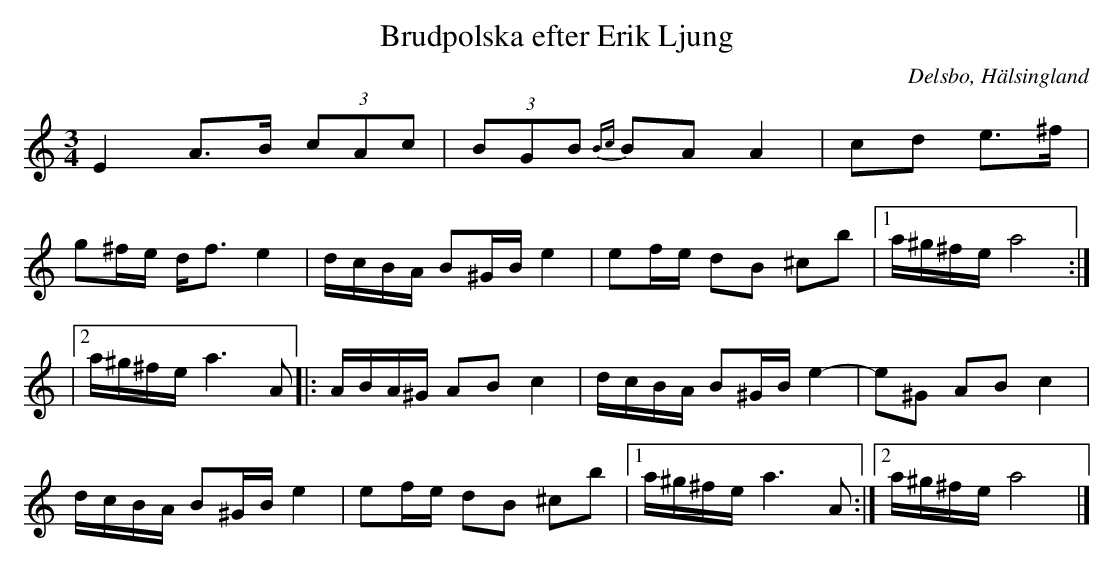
X:1
T: Brudpolska efter Erik Ljung
O: Delsbo, Hälsingland
M: 3/4
L: 1/8
K: Am
E2 A>B (3cAc| (3BGB {Bc}BA A2|cd e>^f|
g^f/e/ d/f3/2 e2 | d/c/B/A/ B^G/B/ e2 | ef/e/ dB ^cb |1 a/^g/^f/e/ a4 :|
|2 a/^g/^f/e/ a3 A |: A/B/A/^G/ AB c2 | d/c/B/A/ B^G/B/ e2- | e^G AB c2 |
d/c/B/A/ B^G/B/ e2 | ef/e/ dB ^cb |1 a/^g/^f/e/ a3 A :|2 a/^g/^f/e/ a4 |]
